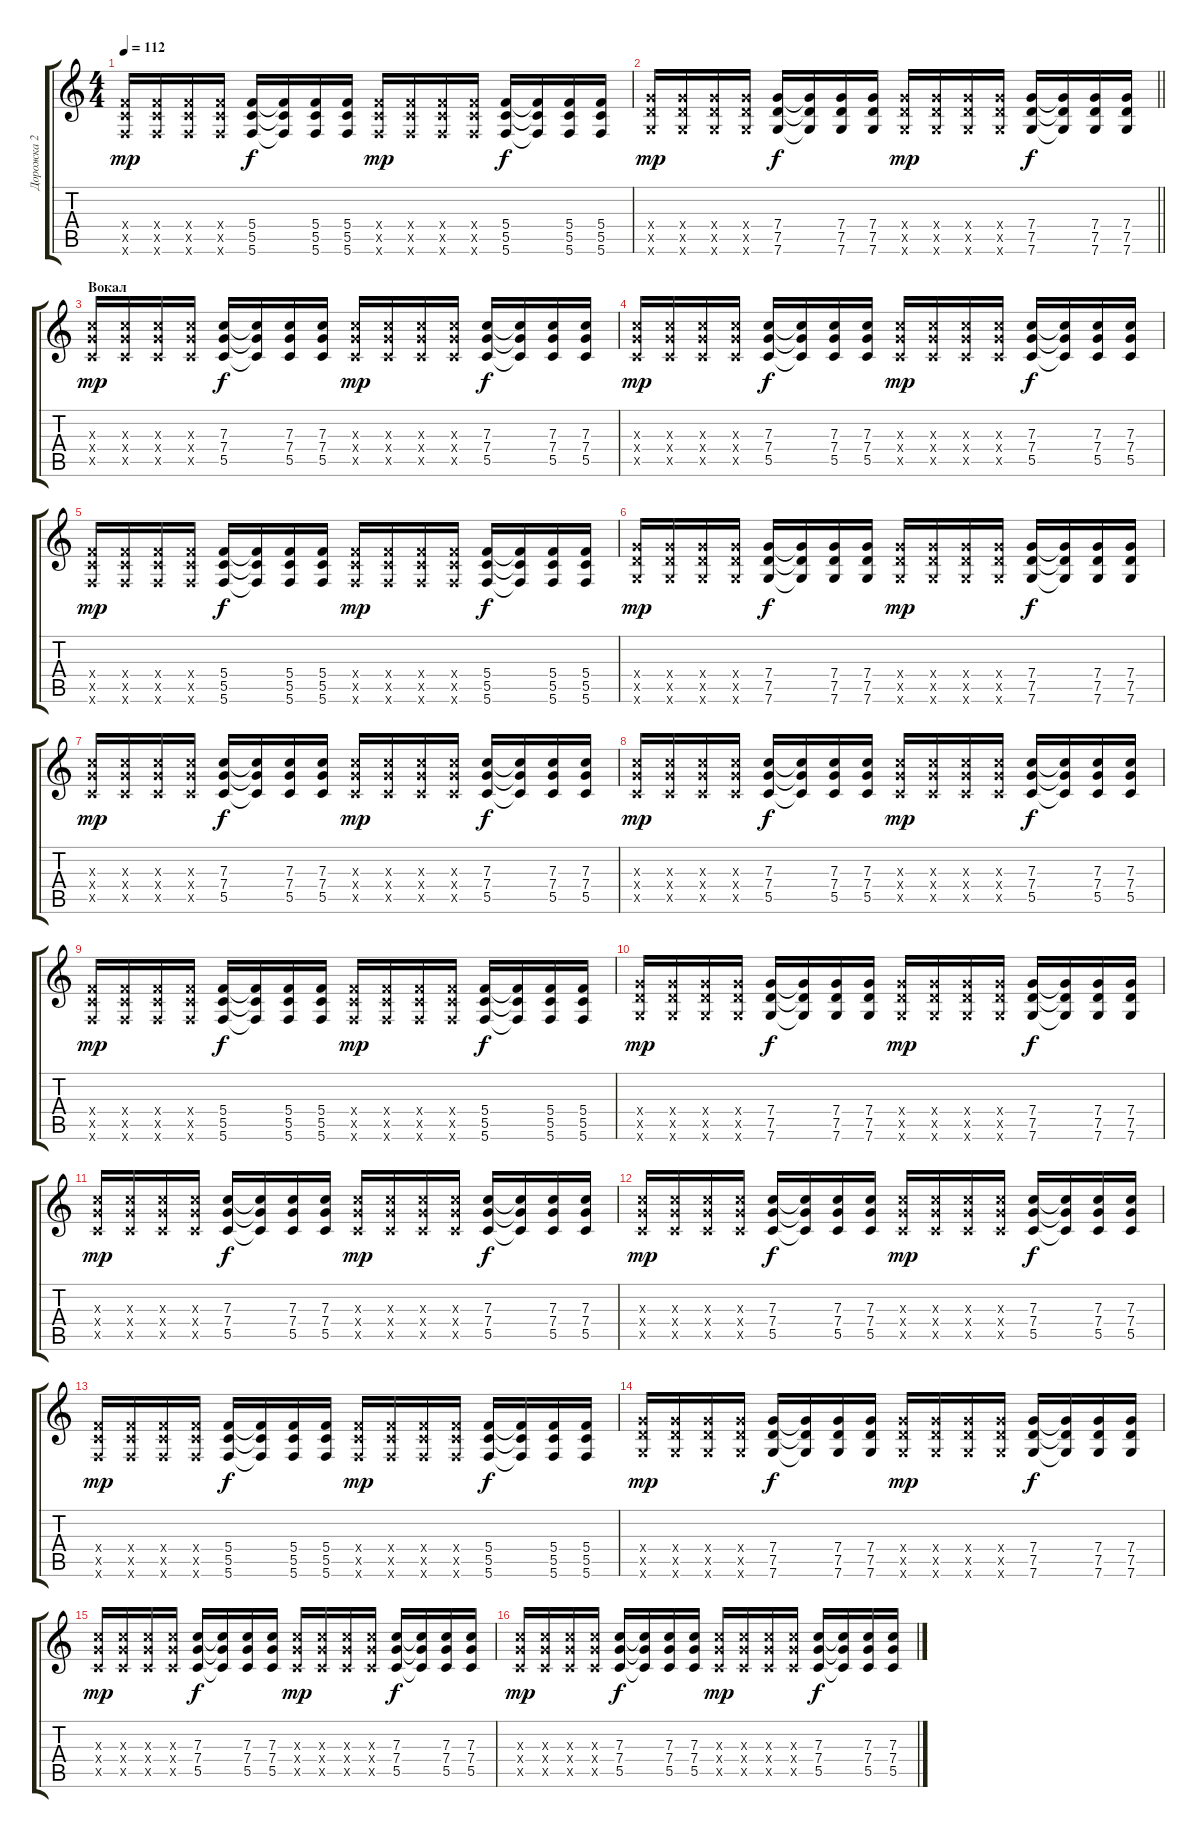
\track ("Дорожка 2" "Дорожка 2") {instrument electricguitarjazz}
\staff {score tabs}
\tuning (D4 A3 F3 C3 G2 C2) {hide}
\ts (4 4)
\tempo 112
\clef g2
\ks c
(5.4{x} 5.5{x} 5.6{x}).16{dy mp} (5.4{x} 5.5{x} 5.6{x}).16 (5.4{x} 5.5{x} 5.6{x}).16 (5.4{x} 5.5{x} 5.6{x}).16 (5.4 5.5 5.6).16{dy f} (5.4{t} 5.5{t} 5.6{t}).16 (5.4 5.5 5.6).16 (5.4 5.5 5.6).16 (5.4{x} 5.5{x} 5.6{x}).16{dy mp} (5.4{x} 5.5{x} 5.6{x}).16 (5.4{x} 5.5{x} 5.6{x}).16 (5.4{x} 5.5{x} 5.6{x}).16 (5.4 5.5 5.6).16{dy f} (5.4{t} 5.5{t} 5.6{t}).16 (5.4 5.5 5.6).16 (5.4 5.5 5.6).16 |
\barLineRight lightlight
(7.4{x} 7.5{x} 7.6{x}).16{dy mp} (7.4{x} 7.5{x} 7.6{x}).16 (7.4{x} 7.5{x} 7.6{x}).16 (7.4{x} 7.5{x} 7.6{x}).16 (7.4 7.5 7.6).16{dy f} (7.4{t} 7.5{t} 7.6{t}).16 (7.4 7.5 7.6).16 (7.4 7.5 7.6).16 (7.4{x} 7.5{x} 7.6{x}).16{dy mp} (7.4{x} 7.5{x} 7.6{x}).16 (7.4{x} 7.5{x} 7.6{x}).16 (7.4{x} 7.5{x} 7.6{x}).16 (7.4 7.5 7.6).16{dy f} (7.4{t} 7.5{t} 7.6{t}).16 (7.4 7.5 7.6).16 (7.4 7.5 7.6).16 |
\section ("" "Вокал")
(7.3{x} 7.4{x} 5.5{x}).16{dy mp} (7.3{x} 7.4{x} 5.5{x}).16 (7.3{x} 7.4{x} 5.5{x}).16 (7.3{x} 7.4{x} 5.5{x}).16 (7.3 7.4 5.5).16{dy f} (7.3{t} 7.4{t} 5.5{t}).16 (7.3 7.4 5.5).16 (7.3 7.4 5.5).16 (7.3{x} 7.4{x} 5.5{x}).16{dy mp} (7.3{x} 7.4{x} 5.5{x}).16 (7.3{x} 7.4{x} 5.5{x}).16 (7.3{x} 7.4{x} 5.5{x}).16 (7.3 7.4 5.5).16{dy f} (7.3{t} 7.4{t} 5.5{t}).16 (7.3 7.4 5.5).16 (7.3 7.4 5.5).16 |
(7.3{x} 7.4{x} 5.5{x}).16{dy mp} (7.3{x} 7.4{x} 5.5{x}).16 (7.3{x} 7.4{x} 5.5{x}).16 (7.3{x} 7.4{x} 5.5{x}).16 (7.3 7.4 5.5).16{dy f} (7.3{t} 7.4{t} 5.5{t}).16 (7.3 7.4 5.5).16 (7.3 7.4 5.5).16 (7.3{x} 7.4{x} 5.5{x}).16{dy mp} (7.3{x} 7.4{x} 5.5{x}).16 (7.3{x} 7.4{x} 5.5{x}).16 (7.3{x} 7.4{x} 5.5{x}).16 (7.3 7.4 5.5).16{dy f} (7.3{t} 7.4{t} 5.5{t}).16 (7.3 7.4 5.5).16 (7.3 7.4 5.5).16 |
(5.4{x} 5.5{x} 5.6{x}).16{dy mp} (5.4{x} 5.5{x} 5.6{x}).16 (5.4{x} 5.5{x} 5.6{x}).16 (5.4{x} 5.5{x} 5.6{x}).16 (5.4 5.5 5.6).16{dy f} (5.4{t} 5.5{t} 5.6{t}).16 (5.4 5.5 5.6).16 (5.4 5.5 5.6).16 (5.4{x} 5.5{x} 5.6{x}).16{dy mp} (5.4{x} 5.5{x} 5.6{x}).16 (5.4{x} 5.5{x} 5.6{x}).16 (5.4{x} 5.5{x} 5.6{x}).16 (5.4 5.5 5.6).16{dy f} (5.4{t} 5.5{t} 5.6{t}).16 (5.4 5.5 5.6).16 (5.4 5.5 5.6).16 |
(7.4{x} 7.5{x} 7.6{x}).16{dy mp} (7.4{x} 7.5{x} 7.6{x}).16 (7.4{x} 7.5{x} 7.6{x}).16 (7.4{x} 7.5{x} 7.6{x}).16 (7.4 7.5 7.6).16{dy f} (7.4{t} 7.5{t} 7.6{t}).16 (7.4 7.5 7.6).16 (7.4 7.5 7.6).16 (7.4{x} 7.5{x} 7.6{x}).16{dy mp} (7.4{x} 7.5{x} 7.6{x}).16 (7.4{x} 7.5{x} 7.6{x}).16 (7.4{x} 7.5{x} 7.6{x}).16 (7.4 7.5 7.6).16{dy f} (7.4{t} 7.5{t} 7.6{t}).16 (7.4 7.5 7.6).16 (7.4 7.5 7.6).16 |
(7.3{x} 7.4{x} 5.5{x}).16{dy mp} (7.3{x} 7.4{x} 5.5{x}).16 (7.3{x} 7.4{x} 5.5{x}).16 (7.3{x} 7.4{x} 5.5{x}).16 (7.3 7.4 5.5).16{dy f} (7.3{t} 7.4{t} 5.5{t}).16 (7.3 7.4 5.5).16 (7.3 7.4 5.5).16 (7.3{x} 7.4{x} 5.5{x}).16{dy mp} (7.3{x} 7.4{x} 5.5{x}).16 (7.3{x} 7.4{x} 5.5{x}).16 (7.3{x} 7.4{x} 5.5{x}).16 (7.3 7.4 5.5).16{dy f} (7.3{t} 7.4{t} 5.5{t}).16 (7.3 7.4 5.5).16 (7.3 7.4 5.5).16 |
(7.3{x} 7.4{x} 5.5{x}).16{dy mp} (7.3{x} 7.4{x} 5.5{x}).16 (7.3{x} 7.4{x} 5.5{x}).16 (7.3{x} 7.4{x} 5.5{x}).16 (7.3 7.4 5.5).16{dy f} (7.3{t} 7.4{t} 5.5{t}).16 (7.3 7.4 5.5).16 (7.3 7.4 5.5).16 (7.3{x} 7.4{x} 5.5{x}).16{dy mp} (7.3{x} 7.4{x} 5.5{x}).16 (7.3{x} 7.4{x} 5.5{x}).16 (7.3{x} 7.4{x} 5.5{x}).16 (7.3 7.4 5.5).16{dy f} (7.3{t} 7.4{t} 5.5{t}).16 (7.3 7.4 5.5).16 (7.3 7.4 5.5).16 |
(5.4{x} 5.5{x} 5.6{x}).16{dy mp} (5.4{x} 5.5{x} 5.6{x}).16 (5.4{x} 5.5{x} 5.6{x}).16 (5.4{x} 5.5{x} 5.6{x}).16 (5.4 5.5 5.6).16{dy f} (5.4{t} 5.5{t} 5.6{t}).16 (5.4 5.5 5.6).16 (5.4 5.5 5.6).16 (5.4{x} 5.5{x} 5.6{x}).16{dy mp} (5.4{x} 5.5{x} 5.6{x}).16 (5.4{x} 5.5{x} 5.6{x}).16 (5.4{x} 5.5{x} 5.6{x}).16 (5.4 5.5 5.6).16{dy f} (5.4{t} 5.5{t} 5.6{t}).16 (5.4 5.5 5.6).16 (5.4 5.5 5.6).16 |
(7.4{x} 7.5{x} 7.6{x}).16{dy mp} (7.4{x} 7.5{x} 7.6{x}).16 (7.4{x} 7.5{x} 7.6{x}).16 (7.4{x} 7.5{x} 7.6{x}).16 (7.4 7.5 7.6).16{dy f} (7.4{t} 7.5{t} 7.6{t}).16 (7.4 7.5 7.6).16 (7.4 7.5 7.6).16 (7.4{x} 7.5{x} 7.6{x}).16{dy mp} (7.4{x} 7.5{x} 7.6{x}).16 (7.4{x} 7.5{x} 7.6{x}).16 (7.4{x} 7.5{x} 7.6{x}).16 (7.4 7.5 7.6).16{dy f} (7.4{t} 7.5{t} 7.6{t}).16 (7.4 7.5 7.6).16 (7.4 7.5 7.6).16 |
(7.3{x} 7.4{x} 5.5{x}).16{dy mp} (7.3{x} 7.4{x} 5.5{x}).16 (7.3{x} 7.4{x} 5.5{x}).16 (7.3{x} 7.4{x} 5.5{x}).16 (7.3 7.4 5.5).16{dy f} (7.3{t} 7.4{t} 5.5{t}).16 (7.3 7.4 5.5).16 (7.3 7.4 5.5).16 (7.3{x} 7.4{x} 5.5{x}).16{dy mp} (7.3{x} 7.4{x} 5.5{x}).16 (7.3{x} 7.4{x} 5.5{x}).16 (7.3{x} 7.4{x} 5.5{x}).16 (7.3 7.4 5.5).16{dy f} (7.3{t} 7.4{t} 5.5{t}).16 (7.3 7.4 5.5).16 (7.3 7.4 5.5).16 |
(7.3{x} 7.4{x} 5.5{x}).16{dy mp} (7.3{x} 7.4{x} 5.5{x}).16 (7.3{x} 7.4{x} 5.5{x}).16 (7.3{x} 7.4{x} 5.5{x}).16 (7.3 7.4 5.5).16{dy f} (7.3{t} 7.4{t} 5.5{t}).16 (7.3 7.4 5.5).16 (7.3 7.4 5.5).16 (7.3{x} 7.4{x} 5.5{x}).16{dy mp} (7.3{x} 7.4{x} 5.5{x}).16 (7.3{x} 7.4{x} 5.5{x}).16 (7.3{x} 7.4{x} 5.5{x}).16 (7.3 7.4 5.5).16{dy f} (7.3{t} 7.4{t} 5.5{t}).16 (7.3 7.4 5.5).16 (7.3 7.4 5.5).16 |
(5.4{x} 5.5{x} 5.6{x}).16{dy mp} (5.4{x} 5.5{x} 5.6{x}).16 (5.4{x} 5.5{x} 5.6{x}).16 (5.4{x} 5.5{x} 5.6{x}).16 (5.4 5.5 5.6).16{dy f} (5.4{t} 5.5{t} 5.6{t}).16 (5.4 5.5 5.6).16 (5.4 5.5 5.6).16 (5.4{x} 5.5{x} 5.6{x}).16{dy mp} (5.4{x} 5.5{x} 5.6{x}).16 (5.4{x} 5.5{x} 5.6{x}).16 (5.4{x} 5.5{x} 5.6{x}).16 (5.4 5.5 5.6).16{dy f} (5.4{t} 5.5{t} 5.6{t}).16 (5.4 5.5 5.6).16 (5.4 5.5 5.6).16 |
(7.4{x} 7.5{x} 7.6{x}).16{dy mp} (7.4{x} 7.5{x} 7.6{x}).16 (7.4{x} 7.5{x} 7.6{x}).16 (7.4{x} 7.5{x} 7.6{x}).16 (7.4 7.5 7.6).16{dy f} (7.4{t} 7.5{t} 7.6{t}).16 (7.4 7.5 7.6).16 (7.4 7.5 7.6).16 (7.4{x} 7.5{x} 7.6{x}).16{dy mp} (7.4{x} 7.5{x} 7.6{x}).16 (7.4{x} 7.5{x} 7.6{x}).16 (7.4{x} 7.5{x} 7.6{x}).16 (7.4 7.5 7.6).16{dy f} (7.4{t} 7.5{t} 7.6{t}).16 (7.4 7.5 7.6).16 (7.4 7.5 7.6).16 |
(7.3{x} 7.4{x} 5.5{x}).16{dy mp} (7.3{x} 7.4{x} 5.5{x}).16 (7.3{x} 7.4{x} 5.5{x}).16 (7.3{x} 7.4{x} 5.5{x}).16 (7.3 7.4 5.5).16{dy f} (7.3{t} 7.4{t} 5.5{t}).16 (7.3 7.4 5.5).16 (7.3 7.4 5.5).16 (7.3{x} 7.4{x} 5.5{x}).16{dy mp} (7.3{x} 7.4{x} 5.5{x}).16 (7.3{x} 7.4{x} 5.5{x}).16 (7.3{x} 7.4{x} 5.5{x}).16 (7.3 7.4 5.5).16{dy f} (7.3{t} 7.4{t} 5.5{t}).16 (7.3 7.4 5.5).16 (7.3 7.4 5.5).16 |
(7.3{x} 7.4{x} 5.5{x}).16{dy mp} (7.3{x} 7.4{x} 5.5{x}).16 (7.3{x} 7.4{x} 5.5{x}).16 (7.3{x} 7.4{x} 5.5{x}).16 (7.3 7.4 5.5).16{dy f} (7.3{t} 7.4{t} 5.5{t}).16 (7.3 7.4 5.5).16 (7.3 7.4 5.5).16 (7.3{x} 7.4{x} 5.5{x}).16{dy mp} (7.3{x} 7.4{x} 5.5{x}).16 (7.3{x} 7.4{x} 5.5{x}).16 (7.3{x} 7.4{x} 5.5{x}).16 (7.3 7.4 5.5).16{dy f} (7.3{t} 7.4{t} 5.5{t}).16 (7.3 7.4 5.5).16 (7.3 7.4 5.5).16
